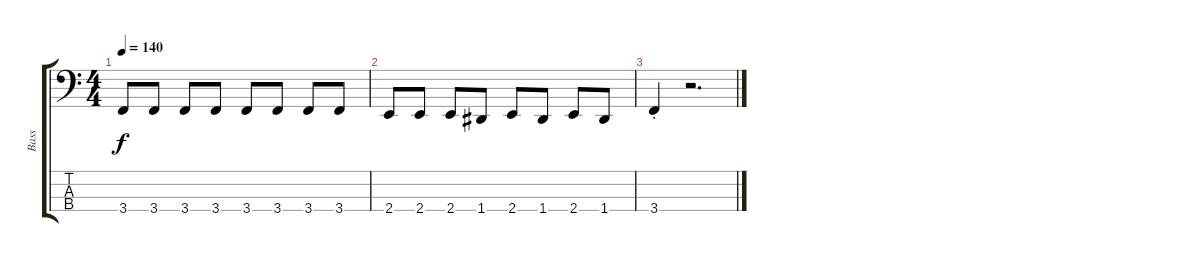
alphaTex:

\track ("Bass" "Bass") {instrument electricbassfinger}
\staff {score tabs}
\tuning (F2 C2 G1 D1) {hide}
\ts (4 4)
\tempo 140
\clef f4
\ks c
3.4.8{dy f} 3.4.8 3.4.8 3.4.8 3.4.8 3.4.8 3.4.8 3.4.8 |
2.4.8 2.4.8 2.4.8 1.4.8 2.4.8 1.4.8 2.4.8 1.4.8 |
3.4{st}.4 r.2{d}
